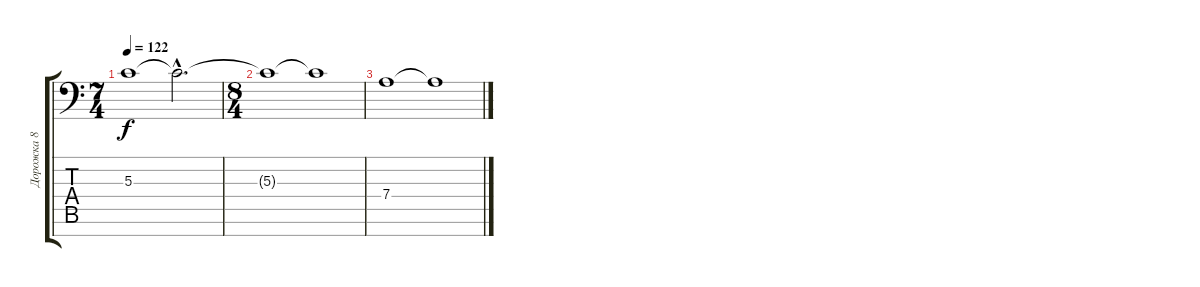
\track ("Дорожка 8" "Дорожка 8") {instrument pad8sweep}
\staff {score tabs}
\tuning (E4 B3 G3 D3 A2 E2 A1) {hide}
\ts (7 4)
\tempo 122
\clef f4
\ks c
5.3.1{dy f} 5.3{hac t}.2{d} |
\ts (8 4)
5.3{t}.1 5.3{t}.1 |
7.4.1 7.4{t}.1
